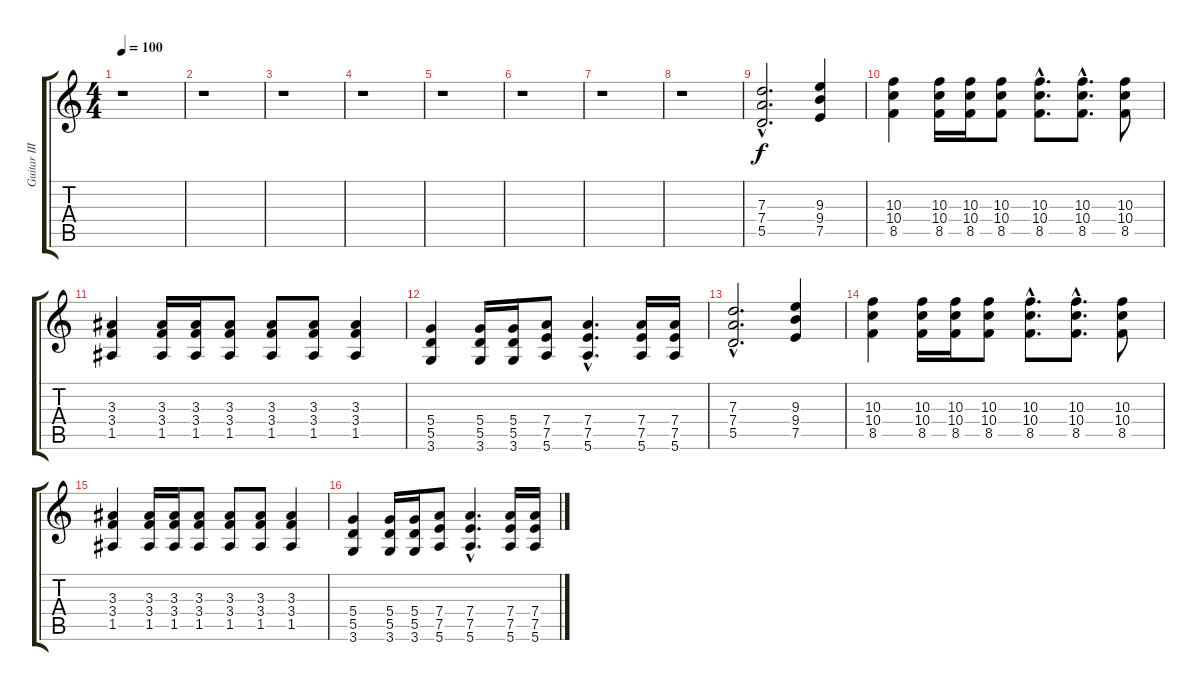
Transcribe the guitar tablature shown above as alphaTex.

\track ("Guitar III - Rhythm" "Guitar III") {instrument overdrivenguitar}
\staff {score tabs}
\tuning (E4 B3 G3 D3 A2 E2) {hide}
\ts (4 4)
\tempo 100
\clef g2
\ks c
r.1{dy f} |
r.1 |
r.1 |
r.1 |
r.1 |
r.1 |
r.1 |
r.1 |
(7.3{hac} 7.4{hac} 5.5{hac}).2{d} (9.3 9.4 7.5).4 |
(10.3 10.4 8.5).4 (10.3 10.4 8.5).16 (10.3 10.4 8.5).16 (10.3 10.4 8.5).8 (10.3{hac} 10.4{hac} 8.5{hac}).8{d} (10.3{hac} 10.4{hac} 8.5{hac}).8{d} (10.3 10.4 8.5).8 |
(3.3 3.4 1.5).4 (3.3 3.4 1.5).16 (3.3 3.4 1.5).16 (3.3 3.4 1.5).8 (3.3 3.4 1.5).8 (3.3 3.4 1.5).8 (3.3 3.4 1.5).4 |
(5.4 5.5 3.6).4 (5.4 5.5 3.6).16 (5.4 5.5 3.6).16 (7.4 7.5 5.6).8 (7.4{hac} 7.5{hac} 5.6{hac}).4{d} (7.4 7.5 5.6).16 (7.4 7.5 5.6).16 |
(7.3{hac} 7.4{hac} 5.5{hac}).2{d} (9.3 9.4 7.5).4 |
(10.3 10.4 8.5).4 (10.3 10.4 8.5).16 (10.3 10.4 8.5).16 (10.3 10.4 8.5).8 (10.3{hac} 10.4{hac} 8.5{hac}).8{d} (10.3{hac} 10.4{hac} 8.5{hac}).8{d} (10.3 10.4 8.5).8 |
(3.3 3.4 1.5).4 (3.3 3.4 1.5).16 (3.3 3.4 1.5).16 (3.3 3.4 1.5).8 (3.3 3.4 1.5).8 (3.3 3.4 1.5).8 (3.3 3.4 1.5).4 |
(5.4 5.5 3.6).4 (5.4 5.5 3.6).16 (5.4 5.5 3.6).16 (7.4 7.5 5.6).8 (7.4{hac} 7.5{hac} 5.6{hac}).4{d} (7.4 7.5 5.6).16 (7.4 7.5 5.6).16
